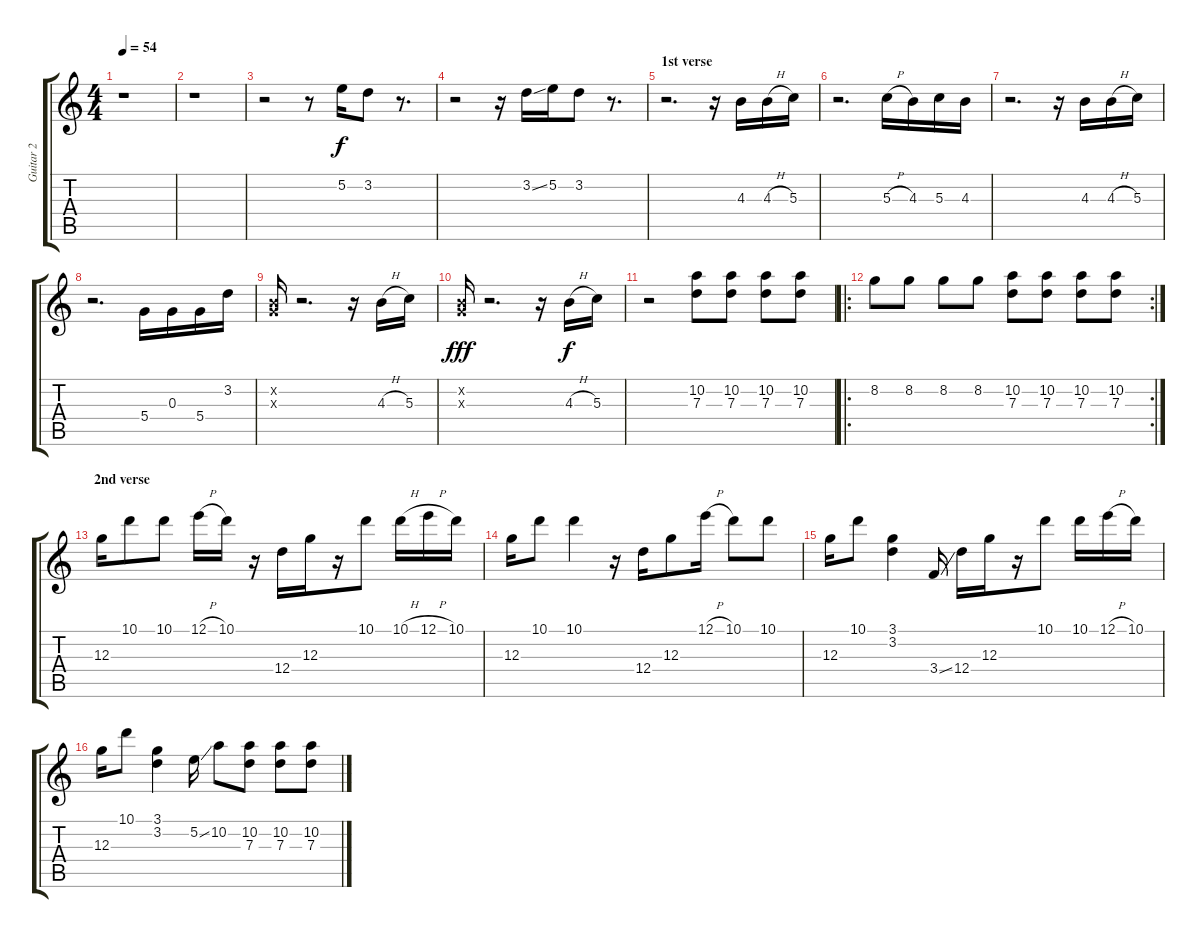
\track ("Guitar 2" "Guitar 2") {instrument electricguitarjazz}
\staff {score tabs}
\tuning (E4 B3 G3 D3 A2 E2) {hide}
\ts (4 4)
\tempo 54
\clef g2
\ks c
r.1{dy f instrument electricguitarjazz} |
r.1 |
r.2 r.8 5.2.16 3.2.8 r.8{d} |
r.2{volume 12} r.16 3.2{ss}.16 5.2.16 3.2.8 r.8{d} |
\section ("" "1st verse")
r.2{d} r.16 4.3.16 4.3{h}.16 5.3.16 |
r.2{d} 5.3{h}.16 4.3.16 5.3.16 4.3.16 |
r.2{d} r.16 4.3.16 4.3{h}.16 5.3.16 |
r.2{d} 5.4.16 0.3.16 5.4.16 3.2.16 |
(0.2{x} 0.3{x}).16 r.2{d} r.16 4.3{h}.16 5.3.16 |
(0.2{x} 0.3{x}).16{dy fff} r.2{d} r.16 4.3{h}.16{dy f} 5.3.16 |
r.2{volume 10} (10.2 7.3).8 (10.2 7.3).8 (10.2 7.3).8 (10.2 7.3).8 |
\ro
\rc 2
8.2.8{volume 12} 8.2.8 8.2.8 8.2.8 (10.2 7.3).8 (10.2 7.3).8 (10.2 7.3).8 (10.2 7.3).8 |
\section ("" "2nd verse")
12.3.16{volume 15} 10.1.8 10.1.8 12.1{h}.16 10.1.16 r.16 12.4.16 12.3.16 r.16 10.1.8 10.1{h}.16 12.1{h}.16 10.1.16 |
12.3.16 10.1.8 10.1.4 r.16 12.4.16 12.3.8 12.1{h}.16 10.1.8 10.1.8 |
12.3.16 10.1.8 (3.1 3.2).4 3.4{ss}.16 12.4.16 12.3.16 r.16 10.1.8 10.1.16 12.1{h}.16 10.1.16 |
12.3.16 10.1.8 (3.1 3.2).4 5.2{ss}.16 10.2.8 (10.2 7.3).8 (10.2 7.3).8 (10.2 7.3{ss}).8
